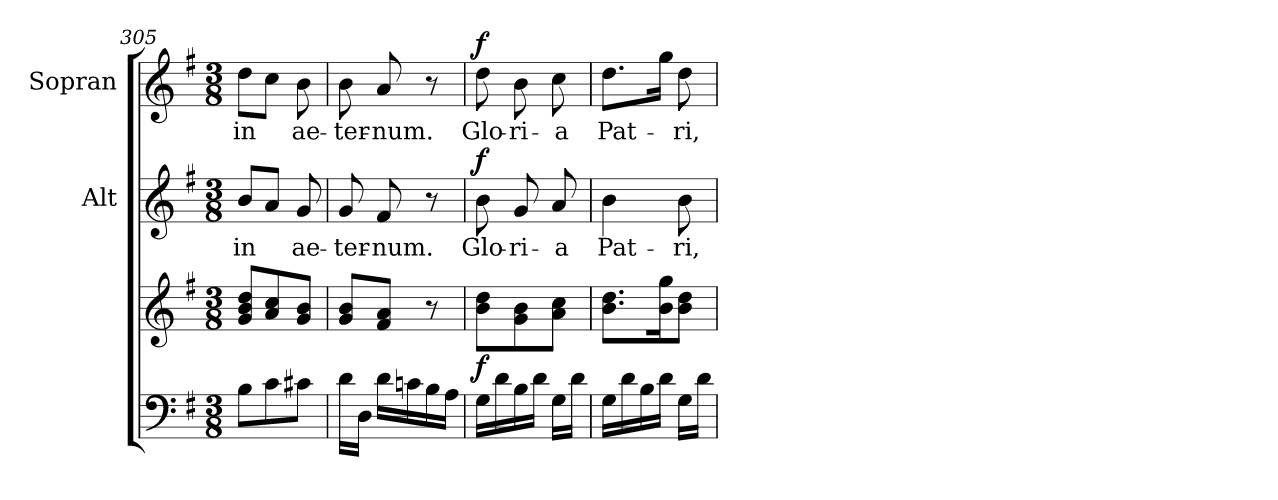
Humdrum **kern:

**kern	**kern	**dynam	**kern	**text	**dynam	**kern	**text	**dynam
*part3	*part3	*part3	*part2	*part2	*part2	*part1	*part1	*part1
*staff4	*staff3	*staff3/4	*staff2	*staff2	*staff2	*staff1	*staff1	*staff1
*	*	*	*I"Alt	*	*	*I"Sopran	*	*
*	*	*	*I'A.	*	*	*I'S.	*	*
*clefF4	*clefG2	*	*clefG2	*	*	*clefG2	*	*
*k[f#]	*k[f#]	*	*k[f#]	*	*	*k[f#]	*	*
*G:	*G:	*	*G:	*	*	*G:	*	*
*M3/8	*M3/8	*	*M3/8	*	*	*M3/8	*	*
=305	=305	=305	=305	=305	=305	=305	=305	=305
!	!	!	!	!LO:LY:b	!	!	!LO:LY:b	!
8B\L	8g/ 8b/ 8dd/L	.	8b/L	in	.	8dd\L	in	.
8c\	8a/ 8cc/	.	8a/J	.	.	8cc\J	.	.
!	!	!	!	!LO:LY:b	!	!	!LO:LY:b	!
8c#X\J	8g/ 8b/J	.	8g/	ae-	.	8b\	ae-	.
=306	=306	=306	=306	=306	=306	=306	=306	=306
!	!	!	!	!LO:LY:b	!	!	!LO:LY:b	!
16d\LL	8g/ 8b/L	.	8g/	-ter-	.	8b\	-ter-	.
16D\JJ	.	.	.	.	.	.	.	.
!	!	!	!	!LO:LY:b	!	!	!LO:LY:b	!
16d\LL	8f#/ 8a/J	.	8f#/	-num.	.	8a/	-num.	.
16cn\	.	.	.	.	.	.	.	.
16B\	8r	.	8r	.	.	8r	.	.
16A\JJ	.	.	.	.	.	.	.	.
=307	=307	=307	=307	=307	=307	=307	=307	=307
!	!	!LO:DY:b	!	!LO:LY:b	!LO:DY:a	!	!LO:LY:b	!LO:DY:a
16G\LL	8b\ 8dd\L	f	8b\	Glo-	f	8dd\	Glo-	f
16d\	.	.	.	.	.	.	.	.
!	!	!	!	!LO:LY:b	!	!	!LO:LY:b	!
16B\	8g\ 8b\	.	8g/	-ri-	.	8b\	-ri-	.
16d\JJ	.	.	.	.	.	.	.	.
!	!	!	!	!LO:LY:b	!	!	!LO:LY:b	!
16G\LL	8a\ 8cc\J	.	8a/	-a	.	8cc\	-a	.
16d\JJ	.	.	.	.	.	.	.	.
!!LO:LB:g=z
=308	=308	=308	=308	=308	=308	=308	=308	=308
!	!	!	!	!LO:LY:b	!	!	!LO:LY:b	!
16G\LL	8.b\ 8.dd\L	.	4b\	Pat-	.	8.dd\L	Pat-	.
16d\	.	.	.	.	.	.	.	.
16B\	.	.	.	.	.	.	.	.
16d\JJ	16b\ 16gg\k	.	.	.	.	16gg\Jk	.	.
!	!	!	!	!LO:LY:b	!	!	!LO:LY:b	!
16G\LL	8b\ 8dd\J	.	8b\	-ri,	.	8dd\	-ri,	.
16d\JJ	.	.	.	.	.	.	.	.
=	=	=	=	=	=	=	=	=
*-	*-	*-	*-	*-	*-	*-	*-	*-
